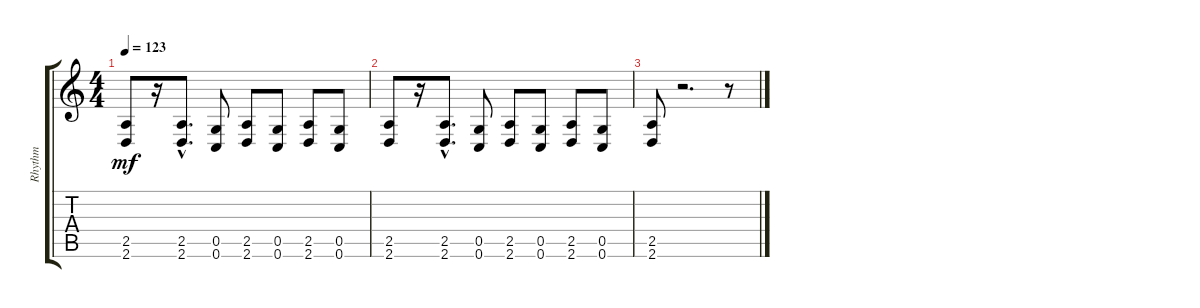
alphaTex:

\track ("Rhythm" "Rhythm") {instrument overdrivenguitar}
\staff {score tabs}
\tuning (D4 A3 F3 C3 G2 C2) {hide}
\ts (4 4)
\tempo 123
\clef g2
\ks c
(2.5 2.6).8{dy mf} r.16 (2.5{hac} 2.6{hac}).8{d} (0.5 0.6).8 (2.5 2.6).8 (0.5 0.6).8 (2.5 2.6).8 (0.5 0.6).8 |
(2.5 2.6).8 r.16 (2.5{hac} 2.6{hac}).8{d} (0.5 0.6).8 (2.5 2.6).8 (0.5 0.6).8 (2.5 2.6).8 (0.5 0.6).8 |
(2.5 2.6).8 r.2{d} r.8
